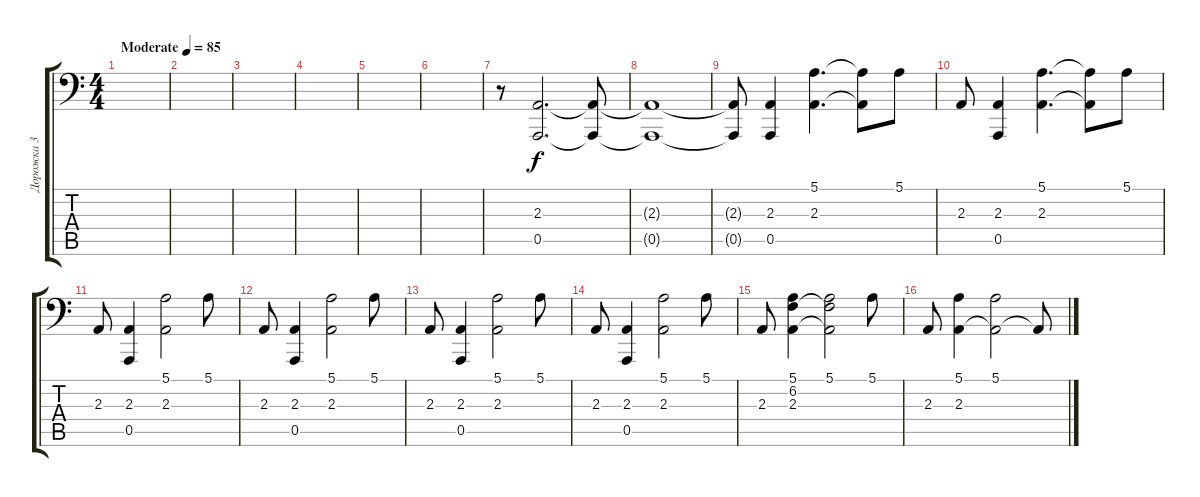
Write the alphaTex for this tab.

\track ("Дорожка 3" "Дорожка 3") {solo instrument brightacousticpiano}
\staff {score tabs}
\tuning (E3 B2 G2 D2 A1 E1) {hide}
\ts (4 4)
\tempo (85 "Moderate")
\clef f4
\ks c
|
|
|
|
|
|
r.8 (2.3 0.5).2{d} (2.3{t} 0.5{t}).8 |
(2.3{t} 0.5{t}).1 |
(2.3{t} 0.5{t}).8 (2.3 0.5).4 (5.1 2.3).4{d} (5.1{t} 2.3{t}).8 5.1.8 |
2.3.8 (2.3 0.5).4 (5.1 2.3).4{d} (5.1{t} 2.3{t}).8 5.1.8 |
2.3.8 (2.3 0.5).4 (5.1 2.3).2 5.1.8 |
2.3.8 (2.3 0.5).4 (5.1 2.3).2 5.1.8 |
2.3.8 (2.3 0.5).4 (5.1 2.3).2 5.1.8 |
2.3.8 (2.3 0.5).4 (5.1 2.3).2 5.1.8 |
2.3.8 (5.1 6.2 2.3).4 (5.1 6.2{t} 2.3{t}).2 5.1.8 |
2.3.8 (5.1 2.3).4 (5.1 2.3{t}).2 2.3{t}.8
